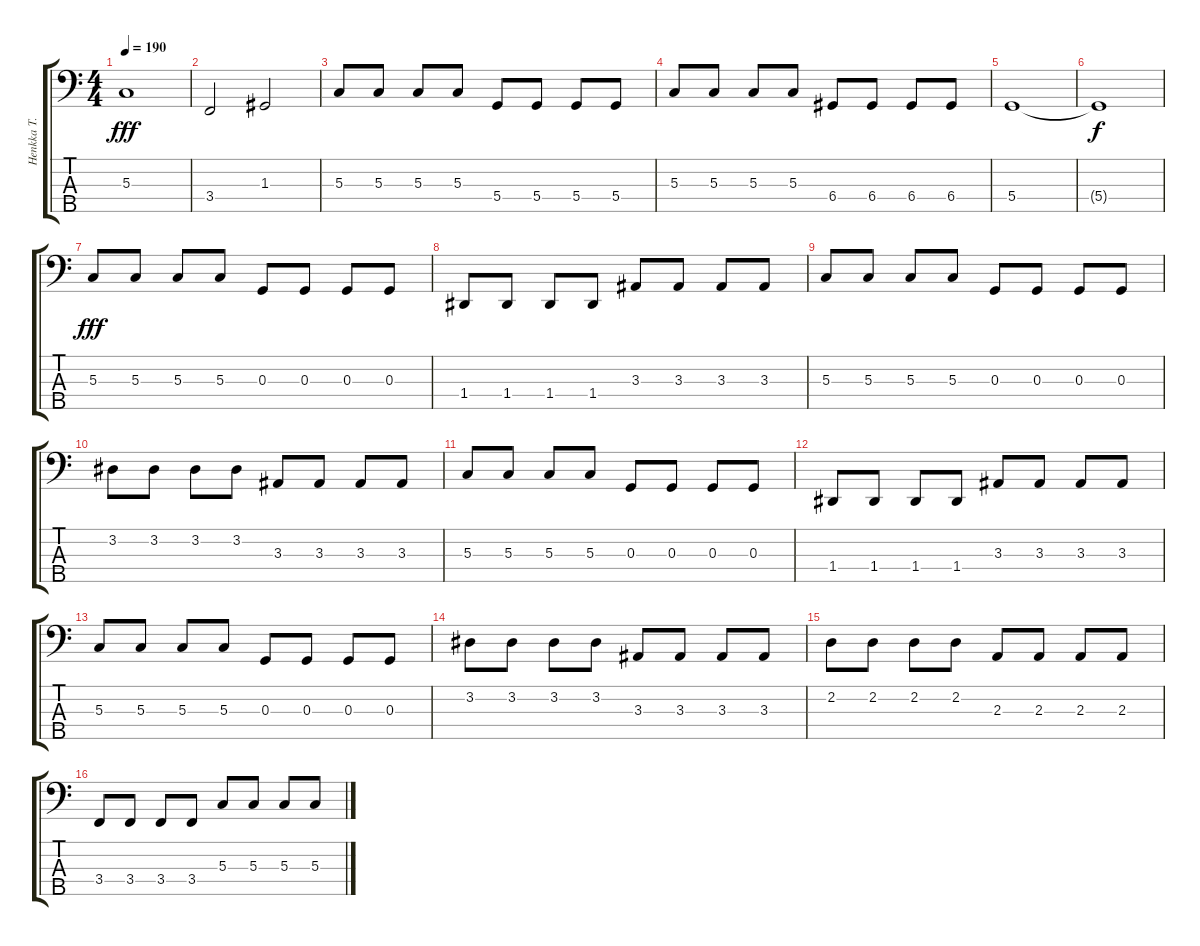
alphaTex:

\track ("Henkka T. Blacksmith" "Henkka T. ") {instrument electricbassfinger}
\staff {score tabs}
\tuning (F2 C2 G1 D1 A0) {hide}
\ts (4 4)
\tempo 190
\clef f4
\ks c
5.3.1{dy fff} |
3.4.2 1.3.2 |
5.3.8 5.3.8 5.3.8 5.3.8 5.4.8 5.4.8 5.4.8 5.4.8 |
5.3.8 5.3.8 5.3.8 5.3.8 6.4.8 6.4.8 6.4.8 6.4.8 |
5.4.1 |
5.4{t}.1{dy f} |
5.3.8{dy fff} 5.3.8 5.3.8 5.3.8 0.3.8 0.3.8 0.3.8 0.3.8 |
1.4.8 1.4.8 1.4.8 1.4.8 3.3.8 3.3.8 3.3.8 3.3.8 |
5.3.8 5.3.8 5.3.8 5.3.8 0.3.8 0.3.8 0.3.8 0.3.8 |
3.2.8 3.2.8 3.2.8 3.2.8 3.3.8 3.3.8 3.3.8 3.3.8 |
5.3.8 5.3.8 5.3.8 5.3.8 0.3.8 0.3.8 0.3.8 0.3.8 |
1.4.8 1.4.8 1.4.8 1.4.8 3.3.8 3.3.8 3.3.8 3.3.8 |
5.3.8 5.3.8 5.3.8 5.3.8 0.3.8 0.3.8 0.3.8 0.3.8 |
3.2.8 3.2.8 3.2.8 3.2.8 3.3.8 3.3.8 3.3.8 3.3.8 |
2.2.8 2.2.8 2.2.8 2.2.8 2.3.8 2.3.8 2.3.8 2.3.8 |
3.4.8 3.4.8 3.4.8 3.4.8 5.3.8 5.3.8 5.3.8 5.3.8
